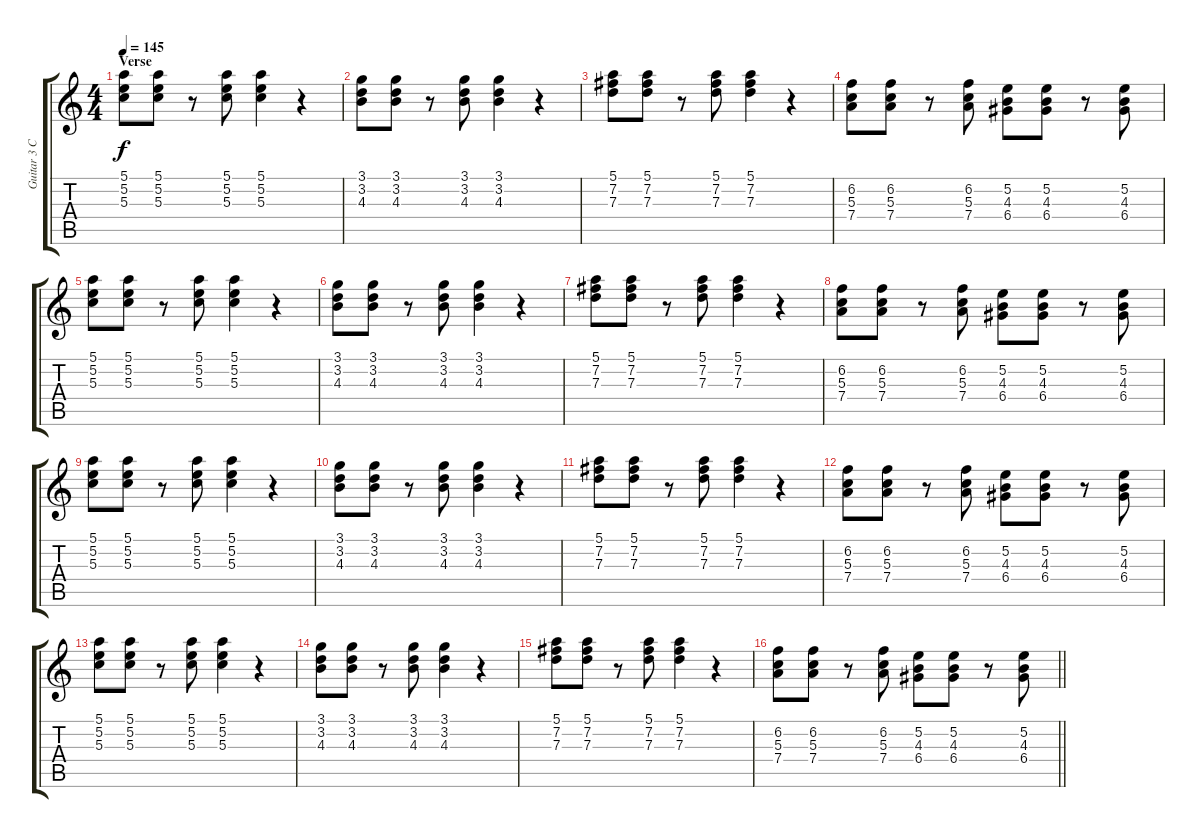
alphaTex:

\track ("Guitar 3 Clean" "Guitar 3 C") {instrument acousticguitarsteel}
\staff {score tabs}
\tuning (E4 B3 G3 D3 A2 E2) {hide}
\ts (4 4)
\section ("" "Verse")
\tempo 145
\clef g2
\ks c
(5.1 5.2 5.3).8{dy f} (5.1 5.2 5.3).8 r.8 (5.1 5.2 5.3).8 (5.1 5.2 5.3).4 r.4 |
(3.1 3.2 4.3).8 (3.1 3.2 4.3).8 r.8 (3.1 3.2 4.3).8 (3.1 3.2 4.3).4 r.4 |
(5.1 7.2 7.3).8 (5.1 7.2 7.3).8 r.8 (5.1 7.2 7.3).8 (5.1 7.2 7.3).4 r.4 |
(6.2 5.3 7.4).8 (6.2 5.3 7.4).8 r.8 (6.2 5.3 7.4).8 (5.2 4.3 6.4).8 (5.2 4.3 6.4).8 r.8 (5.2 4.3 6.4).8 |
(5.1 5.2 5.3).8 (5.1 5.2 5.3).8 r.8 (5.1 5.2 5.3).8 (5.1 5.2 5.3).4 r.4 |
(3.1 3.2 4.3).8 (3.1 3.2 4.3).8 r.8 (3.1 3.2 4.3).8 (3.1 3.2 4.3).4 r.4 |
(5.1 7.2 7.3).8 (5.1 7.2 7.3).8 r.8 (5.1 7.2 7.3).8 (5.1 7.2 7.3).4 r.4 |
(6.2 5.3 7.4).8 (6.2 5.3 7.4).8 r.8 (6.2 5.3 7.4).8 (5.2 4.3 6.4).8 (5.2 4.3 6.4).8 r.8 (5.2 4.3 6.4).8 |
(5.1 5.2 5.3).8 (5.1 5.2 5.3).8 r.8 (5.1 5.2 5.3).8 (5.1 5.2 5.3).4 r.4 |
(3.1 3.2 4.3).8 (3.1 3.2 4.3).8 r.8 (3.1 3.2 4.3).8 (3.1 3.2 4.3).4 r.4 |
(5.1 7.2 7.3).8 (5.1 7.2 7.3).8 r.8 (5.1 7.2 7.3).8 (5.1 7.2 7.3).4 r.4 |
(6.2 5.3 7.4).8 (6.2 5.3 7.4).8 r.8 (6.2 5.3 7.4).8 (5.2 4.3 6.4).8 (5.2 4.3 6.4).8 r.8 (5.2 4.3 6.4).8 |
(5.1 5.2 5.3).8 (5.1 5.2 5.3).8 r.8 (5.1 5.2 5.3).8 (5.1 5.2 5.3).4 r.4 |
(3.1 3.2 4.3).8 (3.1 3.2 4.3).8 r.8 (3.1 3.2 4.3).8 (3.1 3.2 4.3).4 r.4 |
(5.1 7.2 7.3).8 (5.1 7.2 7.3).8 r.8 (5.1 7.2 7.3).8 (5.1 7.2 7.3).4 r.4 |
\barLineRight lightlight
(6.2 5.3 7.4).8 (6.2 5.3 7.4).8 r.8 (6.2 5.3 7.4).8 (5.2 4.3 6.4).8 (5.2 4.3 6.4).8 r.8 (5.2 4.3 6.4).8
